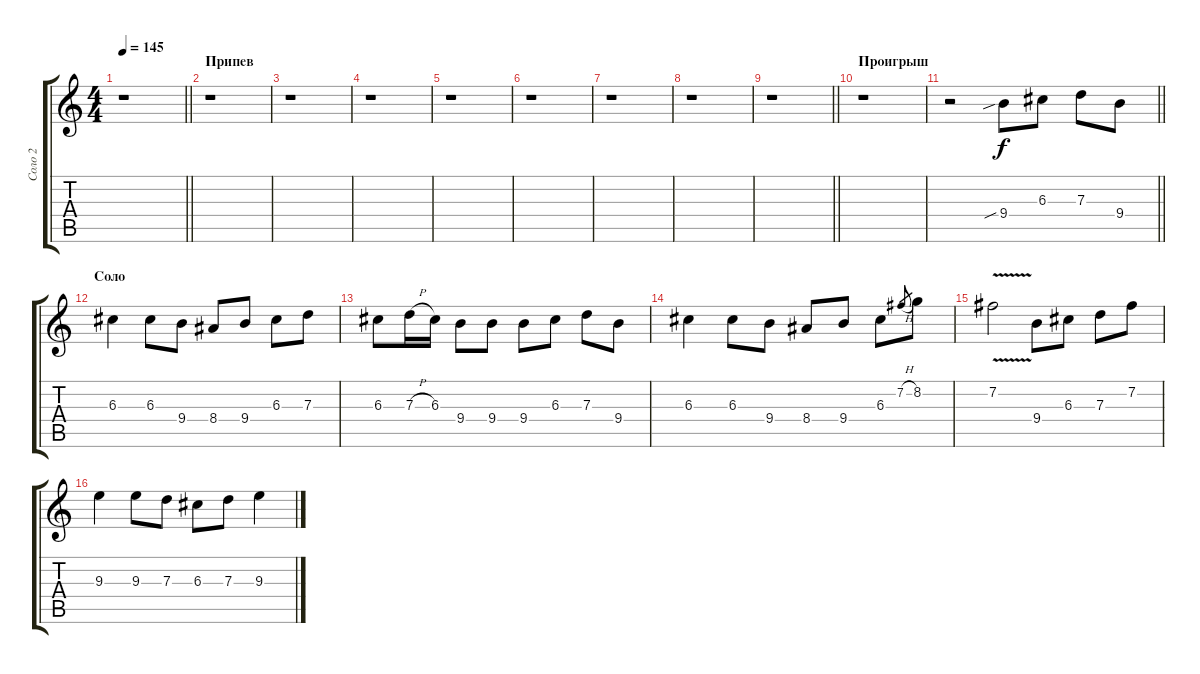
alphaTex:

\track ("Соло 2" "Соло 2") {instrument overdrivenguitar}
\staff {score tabs}
\tuning (E4 B3 G3 D3 A2 E2) {hide}
\ts (4 4)
\tempo 145
\clef g2
\barLineRight lightlight
\ks c
r.1{dy f} |
\section ("" "Припев")
r.1 |
r.1 |
r.1 |
r.1 |
r.1 |
r.1 |
r.1 |
\barLineRight lightlight
r.1 |
\section ("" "Проигрыш")
r.1 |
\barLineRight lightlight
r.2 9.4{sib}.8 6.3.8 7.3.8 9.4.8 |
\section ("" "Соло")
6.3.4 6.3.8 9.4.8 8.4.8 9.4.8 6.3.8 7.3.8 |
6.3.8 7.3{h}.16 6.3.16 9.4.8 9.4.8 9.4.8 6.3.8 7.3.8 9.4.8 |
6.3.4 6.3.8 9.4.8 8.4.8 9.4.8 6.3.8 7.2{h}.8{gr} 8.2.8 |
7.2{v}.2 9.4.8 6.3.8 7.3.8 7.2.8 |
9.3.4 9.3.8 7.3.8 6.3.8 7.3.8 9.3.4
